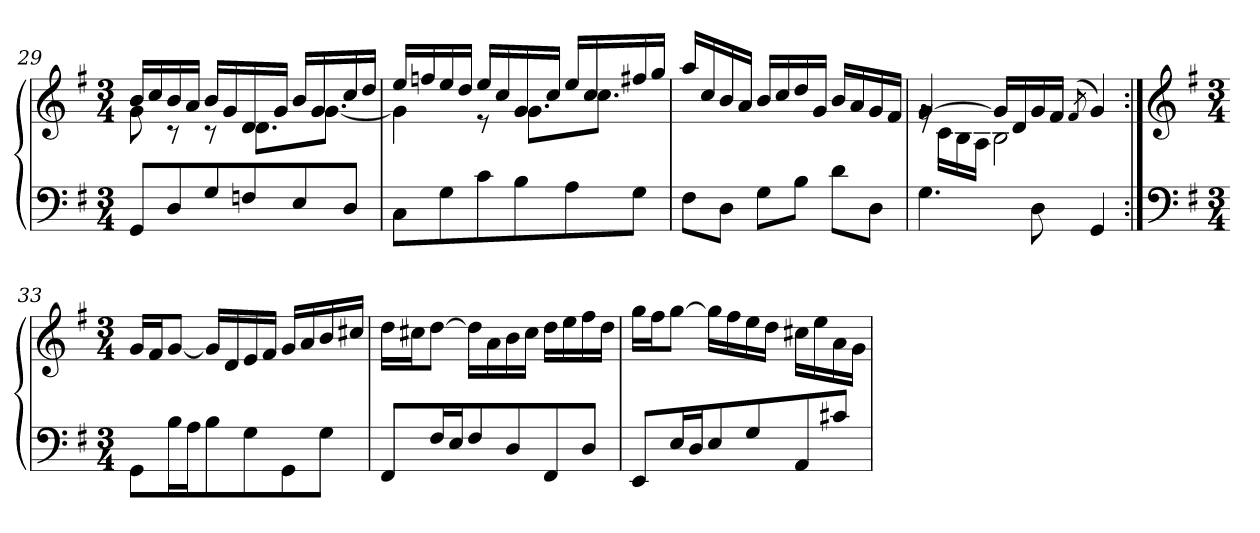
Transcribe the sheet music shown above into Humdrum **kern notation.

**kern	**kern
*part1	*part1
*staff2	*staff1
*clefF4	*clefG2
*k[f#]	*k[f#]
*G:	*G:
*M3/4	*M3/4
=29	=29
*	*^
8GG/L	16b/LL	8g\
.	16cc/	.
8D/	16b/	8r
.	16a/JJ	.
8G/	16b/LL	8r
.	16g/	.
8Fn/	16d/	8.d\L
.	16g/JJ	.
8E/	16b/LL	.
.	16g/	[8.g\J
8D/J	16cc/	.
.	16dd/JJ	.
!!LO:LB:g=z	!!
=30	=30	=30
8C\L	16ee/LL	4g\]
.	16ffn/	.
8G\	16ee/	.
.	16dd/JJ	.
8c\	16ee/LL	8r
.	16cc/	.
8B\	16g/	8.g\L
.	16cc/JJ	.
8A\	16ee/LL	.
.	16cc/	8.cc\J
8G\J	16ff#X/	.
.	16gg/JJ	.
*	*v	*v
=31	=31
8F#\L	16aa/LL
.	16cc/
8D\J	16b/
.	16a/JJ
8G\L	16b/LL
.	16cc/
8B\J	16dd/
.	16g/JJ
8d\L	16b/LL
.	16a/
8D\J	16g/
.	16f#/JJ
=32	=32
*	*^
4.G\	[4g/	16rg
.	.	16c\LL
.	.	16B\
.	.	16A\JJ
.	16g/LL]	2B\
.	16d/	.
8D\	16g/	.
.	16f#/JJ	.
.	(8qf#/	.
4GG/	4g/)	.
*	*v	*v
!!LO:PB:g=z
=33:|!	=33:|!
*clefF4	*clefG2
*k[f#]	*k[f#]
*G:	*G:
*M3/4	*M3/4
*	*MM108
8GG\L	16g/LL
.	16f#/J
16B\L	[8g/J
16A\J	.
8B\	16g/LL]
.	16d/
8G\	16e/
.	16f#/JJ
8GG\	16g/LL
.	16a/
8G\J	16b/
.	16cc#X/JJ
=34	=34
8FF#/L	16dd\LL
.	16cc#X\J
16F#/L	[8dd\J
16E/J	.
8F#/	16dd\LL]
.	16a\
8D/	16b\
.	16cc#\JJ
8FF#/	16dd\LL
.	16ee\
8D/J	16ff#\
.	16dd\JJ
=35	=35
8EE/L	16gg\LL
.	16ff#\J
16E/L	[8gg\J
16D/J	.
8E/	16gg\LL]
.	16ff#\
8G/	16ee\
.	16dd\JJ
8AA/	16cc#X\LL
.	16ee\
8c#X/J	16a\
.	16g\JJ
=	=
*-	*-
